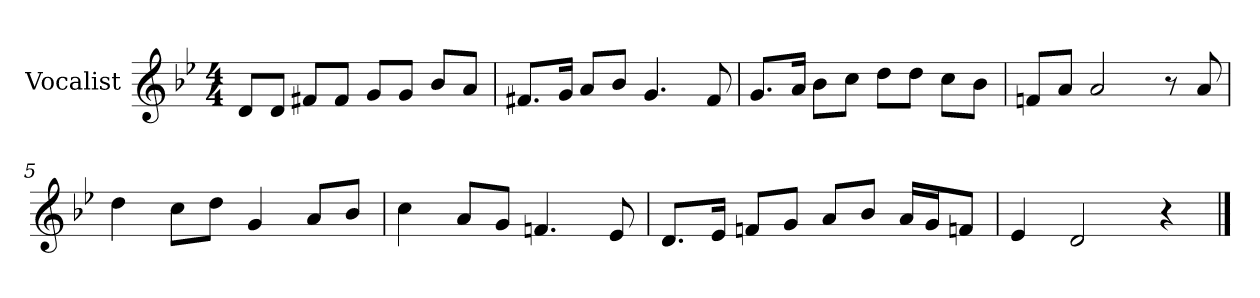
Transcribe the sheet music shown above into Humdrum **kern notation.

**kern
*part1
*staff1
*I"Vocalist
*k[b-e-]
*g:
*M4/4
=1
8dL
8dJ
8f#XL
8f#J
8gL
8gJ
8b-L
8aJ
=2
8.f#XL
16gJk
8aL
8b-J
4.g
8f#
=3
8.gL
16aJk
8b-L
8ccJ
8ddL
8ddJ
8ccL
8b-J
=4
8fnL
8aJ
2a
8r
8a
=5
4dd
8ccL
8ddJ
4g
8aL
8b-J
=6
4cc
8aL
8gJ
4.fn
8e-
=7
8.dL
16e-Jk
8fnL
8gJ
8aL
8b-J
16aLL
16gJ
8fnJ
=8
4e-
2d
4r
==
*-
